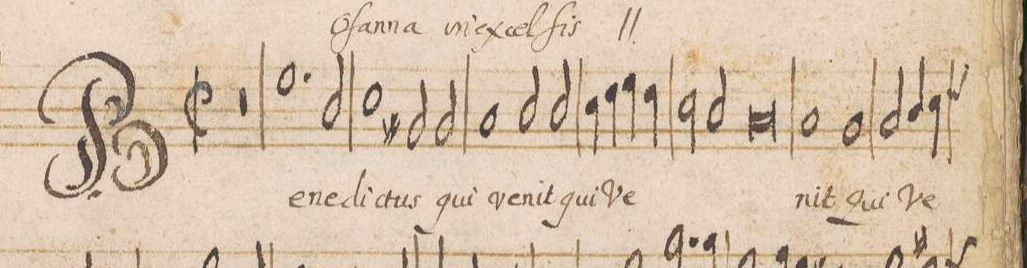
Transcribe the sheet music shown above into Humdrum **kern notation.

**kern	**text
*I"ALTVS	*
*clefC4	*
*k[b-]	*
*met(C|)	*
*M2/1	*
0r	.
=2-	=2-
1.d	Be-
2A/	-ne-
=3-	=3-
1B-	-dic-
2F#X/	-tus
2F#/	qui
=4-	=4-
1G	ve-
2A/	-nit
2A/	qui
=5-	=5-
4B-\	Ve-
4c\	.
4d\	.
4c\	.
*2\right	*
2B-\	.
2A/	.
=6-	=6-
0G	.
=7-	=7-
1G	-nit
1Fny	qui
=8-	=8-
2G/	ve-
4A/	.
4B-\	.
*custos:c	*
*-	*-
